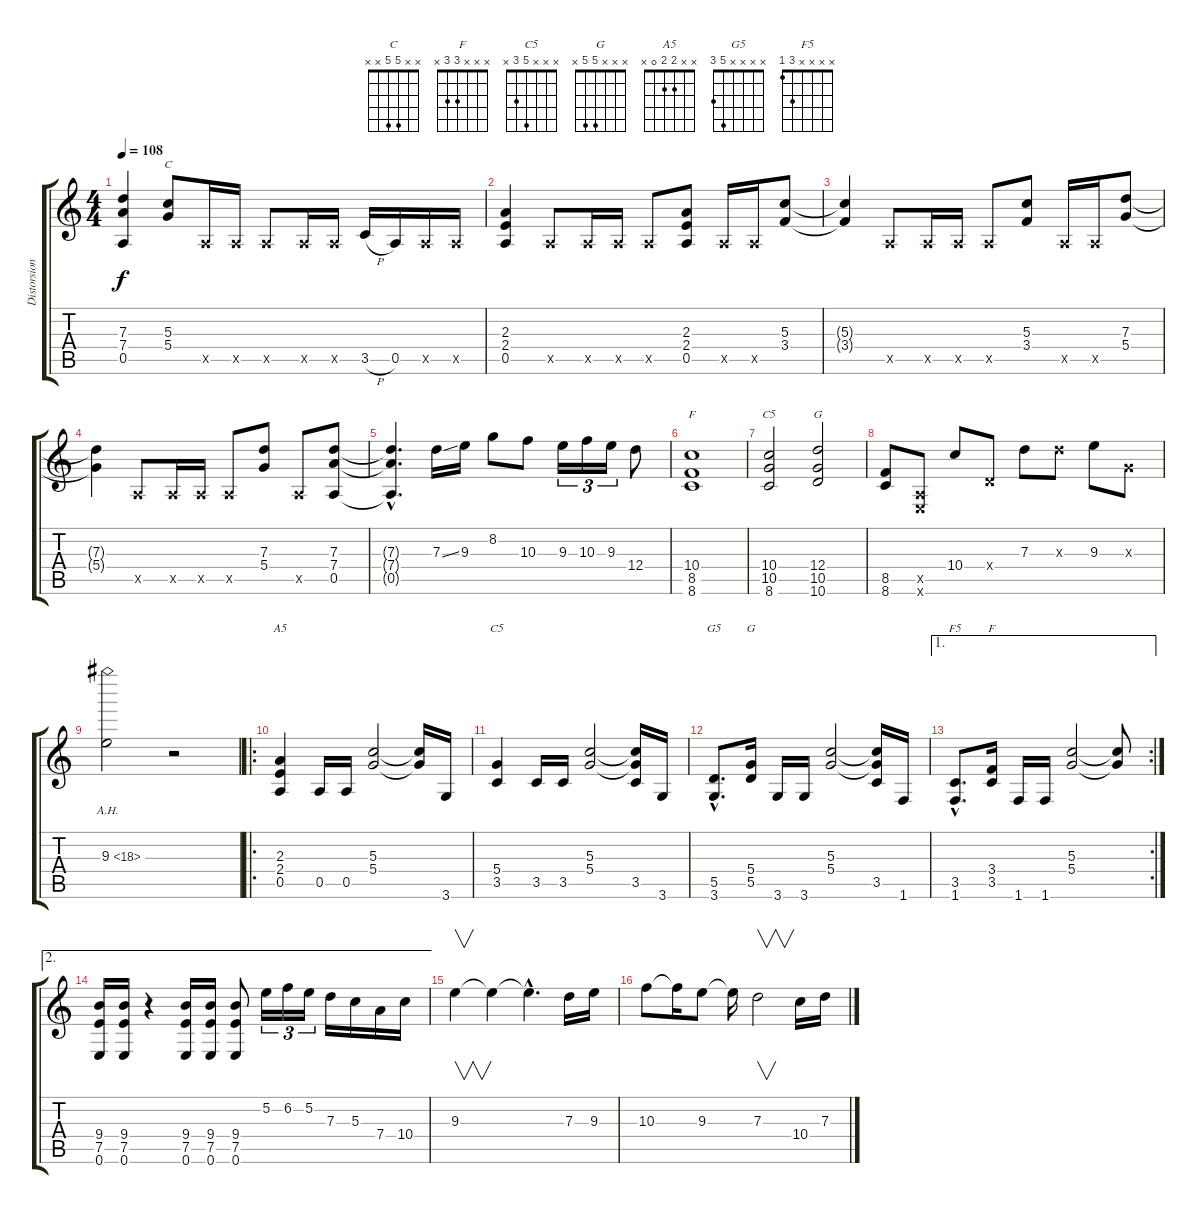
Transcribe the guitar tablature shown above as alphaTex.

\track ("Distorsion Guitar" "Distorsion") {instrument acousticguitarsteel}
\staff {score tabs}
\tuning (E4 B3 G3 D3 A2 E2) {hide}
\chord ("C" x x 5 5 x x)
\chord ("F" x x x 10 8 8) {firstfret 8}
\chord ("C5" x x x 10 10 8) {firstfret 8}
\chord ("G" x x x 12 10 10) {firstfret 10}
\chord ("A5" x x 2 2 0 x)
\chord ("C5" x x x 5 3 x)
\chord ("G5" x x x x 5 3)
\chord ("G" x x x 5 5 x)
\chord ("F5" x x x x 3 1)
\chord ("F" x x x 3 3 x)
\ts (4 4)
\tempo 108
\clef g2
\ks c
(7.3{t} 7.4{t} 0.5{t}).4{dy f} (5.3 5.4).8{ch "C"} 0.5{x}.16 0.5{x}.16 0.5{x}.8 0.5{x}.16 0.5{x}.16 3.5{h}.16 0.5.16 0.5{x}.16 0.5{x}.16 |
(2.3 2.4 0.5).4 0.5{x}.8 0.5{x}.16 0.5{x}.16 0.5{x}.8 (2.3 2.4 0.5).8 0.5{x}.16 0.5{x}.16 (5.3 3.4).8 |
(5.3{t} 3.4{t}).4 0.5{x}.8 0.5{x}.16 0.5{x}.16 0.5{x}.8 (5.3 3.4).8 0.5{x}.16 0.5{x}.16 (7.3 5.4).8 |
(7.3{t} 5.4{t}).4 0.5{x}.8 0.5{x}.16 0.5{x}.16 0.5{x}.8 (7.3 5.4).8 0.5{x}.8 (7.3 7.4 0.5).8 |
(7.3{hac t} 7.4{hac t} 0.5{hac t}).4{d} 7.3{ss}.16 9.3.16 8.2.8 10.3.8 9.3.16{tu (3 2)} 10.3.16{tu (3 2)} 9.3.16{tu (3 2)} 12.4.8 |
(10.4 8.5 8.6).1{ch "F"} |
(10.4 10.5 8.6).2{ch "C5"} (12.4 10.5 10.6).2{ch "G"} |
(8.5 8.6).8 (0.5{x} 0.6{x}).8 10.4.8 0.4{x}.8 7.3.8 7.3{x}.8 9.3.8 0.3{x}.8 |
9.3{ah 9}.2 r.2 |
\ro
(2.3 2.4 0.5).4{ch "A5"} 0.5.16 0.5.16 (5.3 5.4).2 (5.3{t} 5.4{t}).16 3.6.16 |
(5.4 3.5).4{ch "C5"} 3.5.16 3.5.16 (5.3 5.4).2 (5.3{t} 5.4{t} 3.5).16 3.6.16 |
(5.5{hac} 3.6{hac}).8{d ch "G5"} (5.4 5.5).16{ch "G"} 3.6.16 3.6.16 (5.3 5.4).2 (5.3{t} 5.4{t} 3.5).16 1.6.16 |
\ae 1
\rc 2
(3.5{hac} 1.6{hac}).8{d ch "F5"} (3.4 3.5).16{ch "F"} 1.6.16 1.6.16 (5.3 5.4).2 (5.3{t} 5.4{t}).8 |
\ae 2
(9.4 7.5 0.6).16 (9.4 7.5 0.6).16 r.4 (9.4 7.5 0.6).16 (9.4 7.5 0.6).16 (9.4 7.5 0.6).8 5.2.16{tu (3 2)} 6.2.16{tu (3 2)} 5.2.16{tu (3 2)} 7.3.16 5.3.16 7.4.16 10.4.16 |
9.3.4{v} 9.3{t}.4 9.3{hac t}.4{d} 7.3.16 9.3.16 |
10.3.8 10.3{t}.16 9.3.8 9.3{t}.16 7.3.2{v} 10.4.16 7.3.16
